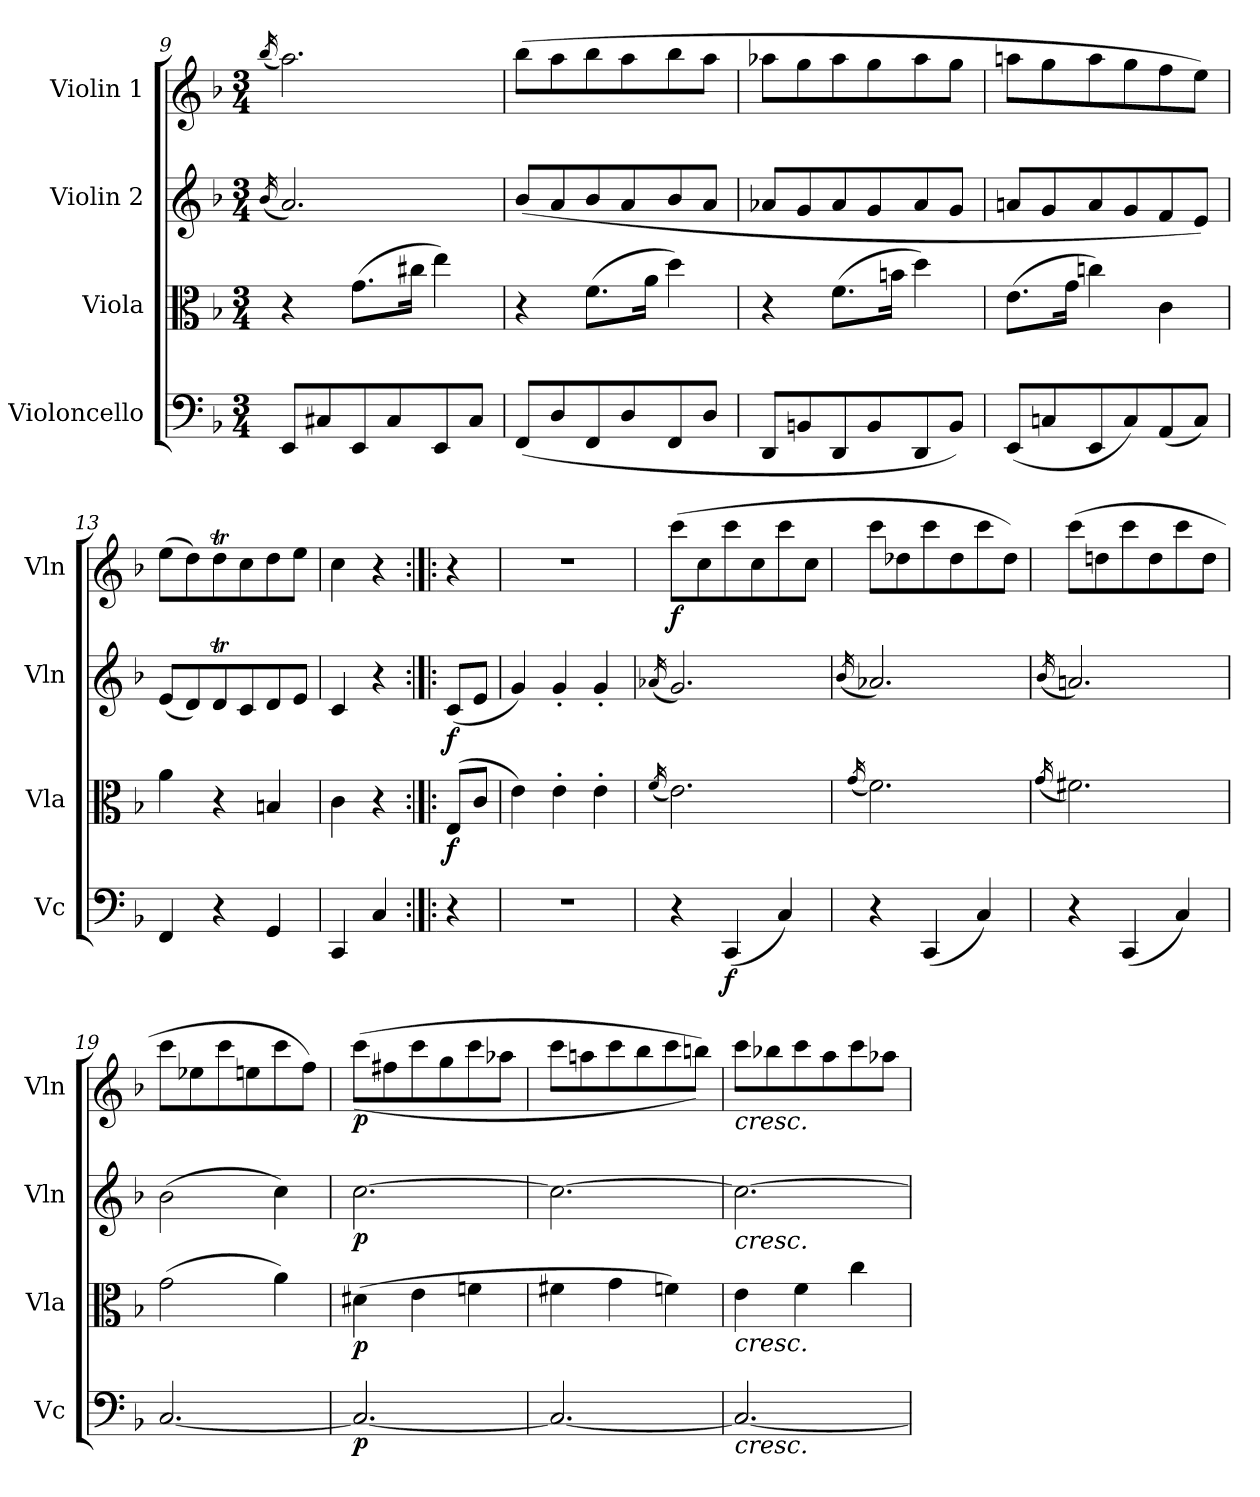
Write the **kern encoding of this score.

**kern	**dynam	**kern	**dynam	**kern	**dynam	**kern	**dynam
*part4	*part4	*part3	*part3	*part2	*part2	*part1	*part1
*staff4	*staff4	*staff3	*staff3	*staff2	*staff2	*staff1	*staff1
*I"Violoncello	*	*I"Viola	*	*I"Violin 2	*	*I"Violin 1	*
*I'Vc	*	*I'Vla	*	*I'Vln	*	*I'Vln	*
!!LO:LB:g=z
*clefF4	*	*clefC3	*	*clefG2	*	*clefG2	*
*k[b-]	*	*k[b-]	*	*k[b-]	*	*k[b-]	*
*M3/4	*	*M3/4	*	*M3/4	*	*M3/4	*
=9	=9	=9	=9	=9	=9	=9	=9
.	.	.	.	(16qb-/	.	(16qbb-/	.
8EE/L	.	4r	.	2.a/)	.	2.aa\)	.
8C#X/	.	.	.	.	.	.	.
8EE/	.	(8.g\L	.	.	.	.	.
8C#/	.	.	.	.	.	.	.
.	.	16cc#X\Jk	.	.	.	.	.
8EE/	.	4ee\)	.	.	.	.	.
8C#/J	.	.	.	.	.	.	.
=10	=10	=10	=10	=10	=10	=10	=10
(8FF/L	.	4r	.	(8b-/L	.	(8bb-\L	.
8D/	.	.	.	8a/	.	8aa\	.
8FF/	.	(8.f\L	.	8b-/	.	8bb-\	.
8D/	.	.	.	8a/	.	8aa\	.
.	.	16a\Jk	.	.	.	.	.
8FF/	.	4dd\)	.	8b-/	.	8bb-\	.
8D/J	.	.	.	8a/J	.	8aa\J	.
=11	=11	=11	=11	=11	=11	=11	=11
8DD/L	.	4r	.	8a-X/L	.	8aa-X\L	.
8BBn/	.	.	.	8g/	.	8gg\	.
8DD/	.	(8.f\L	.	8a-/	.	8aa-\	.
8BB/	.	.	.	8g/	.	8gg\	.
.	.	16bn\Jk	.	.	.	.	.
8DD/	.	4dd\)	.	8a-/	.	8aa-\	.
8BB/J)	.	.	.	8g/J	.	8gg\J	.
=12	=12	=12	=12	=12	=12	=12	=12
(8EE/L	.	(8.e\L	.	8an/L	.	8aan\L	.
8Cn/	.	.	.	8g/	.	8gg\	.
.	.	16g\Jk	.	.	.	.	.
8EE/	.	4ccn\)	.	8a/	.	8aa\	.
8C/)	.	.	.	8g/	.	8gg\	.
(8AA/	.	4c\	.	8f/	.	8ff\	.
8C/J)	.	.	.	8e/J)	.	8ee\J)	.
=13	=13	=13	=13	=13	=13	=13	=13
4FF/	.	4a\	.	(8e/L	.	(8ee\L	.
.	.	.	.	8d/)	.	8dd\)	.
4r	.	4r	.	8dT/	.	8ddT\	.
.	.	.	.	8c/	.	8cc\	.
4GG/	.	4Bn/	.	8d/	.	8dd\	.
.	.	.	.	8e/J	.	8ee\J	.
=14	=14	=14	=14	=14	=14	=14	=14
4CC/	.	4c\	.	4c/	.	4cc\	.
4C/	.	4r	.	4r	.	4r	.
=14X1:|!|:	=14X1:|!|:	=14X1:|!|:	=14X1:|!|:	=14X1:|!|:	=14X1:|!|:	=14X1:|!|:	=14X1:|!|:
!	!	!	!LO:DY:b	!	!LO:DY:b	!	!
4r	.	(8E/L	f	(8c/L	f	4r	.
.	.	8c/J	.	8e/J	.	.	.
=15	=15	=15	=15	=15	=15	=15	=15
2.r	.	4e\)	.	4g/)	.	2.r	.
.	.	4e'\	.	4g'/	.	.	.
.	.	4e'\	.	4g'/	.	.	.
!!LO:LB:g=z
=16	=16	=16	=16	=16	=16	=16	=16
.	.	(16qf/	.	(16qa-X/	.	.	.
!	!	!	!	!	!	!	!LO:DY:b
4r	.	2.e\)	.	2.g/)	.	(8ccc\L	f
.	.	.	.	.	.	8cc\	.
!	!LO:DY:b	!	!	!	!	!	!
(4CC/	f	.	.	.	.	8ccc\	.
.	.	.	.	.	.	8cc\	.
4C/)	.	.	.	.	.	8ccc\	.
.	.	.	.	.	.	8cc\J	.
=17	=17	=17	=17	=17	=17	=17	=17
.	.	(16qg/	.	(16qb-/	.	.	.
4r	.	2.f\)	.	2.a-X/)	.	8ccc\L	.
.	.	.	.	.	.	8dd-X\	.
(4CC/	.	.	.	.	.	8ccc\	.
.	.	.	.	.	.	8dd-\	.
4C/)	.	.	.	.	.	8ccc\	.
.	.	.	.	.	.	8dd-\J)	.
!!LO:LB:g=z
=18	=18	=18	=18	=18	=18	=18	=18
.	.	(16qg/	.	(16qb-/	.	.	.
4r	.	2.f#X\)	.	2.an/)	.	(8ccc\L	.
.	.	.	.	.	.	8ddn\	.
(4CC/	.	.	.	.	.	8ccc\	.
.	.	.	.	.	.	8dd\	.
4C/)	.	.	.	.	.	8ccc\	.
.	.	.	.	.	.	8dd\J	.
=19	=19	=19	=19	=19	=19	=19	=19
[2.C/	.	(2g\	.	(2b-\	.	8ccc\L	.
.	.	.	.	.	.	8ee-X\	.
.	.	.	.	.	.	8ccc\	.
.	.	.	.	.	.	8een\	.
.	.	4a\)	.	4cc\)	.	8ccc\	.
.	.	.	.	.	.	8ff\J)	.
=20	=20	=20	=20	=20	=20	=20	=20
!	!LO:DY:b	!	!LO:DY:b	!	!LO:DY:b	!	!LO:DY:b
2.C/_	p	(4d#X\	p	[2.cc\	p	((8ccc\L	p
.	.	.	.	.	.	8ff#X\	.
.	.	4e\	.	.	.	8ccc\	.
.	.	.	.	.	.	8gg\	.
.	.	4fn\	.	.	.	8ccc\	.
.	.	.	.	.	.	8aa-X\J	.
=21	=21	=21	=21	=21	=21	=21	=21
2.C/_	.	4f#X\	.	2.cc\_	.	8ccc\L	.
.	.	.	.	.	.	8aan\	.
.	.	4g\	.	.	.	8ccc\	.
.	.	.	.	.	.	8bb-\	.
.	.	4fn\)	.	.	.	8ccc\	.
.	.	.	.	.	.	8bbn\J))	.
=22	=22	=22	=22	=22	=22	=22	=22
!	!	!	!	!	!	!LO:TX:b:i:t=cresc.	!
!	!	!	!	!LO:TX:b:i:t=cresc.	!	!	!
!	!	!LO:TX:b:i:t=cresc.	!	!	!	!	!
!LO:TX:b:i:t=cresc.	!	!	!	!	!	!	!
2.C/_	.	4e\	.	2.cc\_	.	8ccc\L	.
.	.	.	.	.	.	8bb-X\	.
.	.	4f\	.	.	.	8ccc\	.
.	.	.	.	.	.	8aa\	.
.	.	4cc\	.	.	.	8ccc\	.
.	.	.	.	.	.	8aa-X\J	.
=	=	=	=	=	=	=	=
*-	*-	*-	*-	*-	*-	*-	*-
